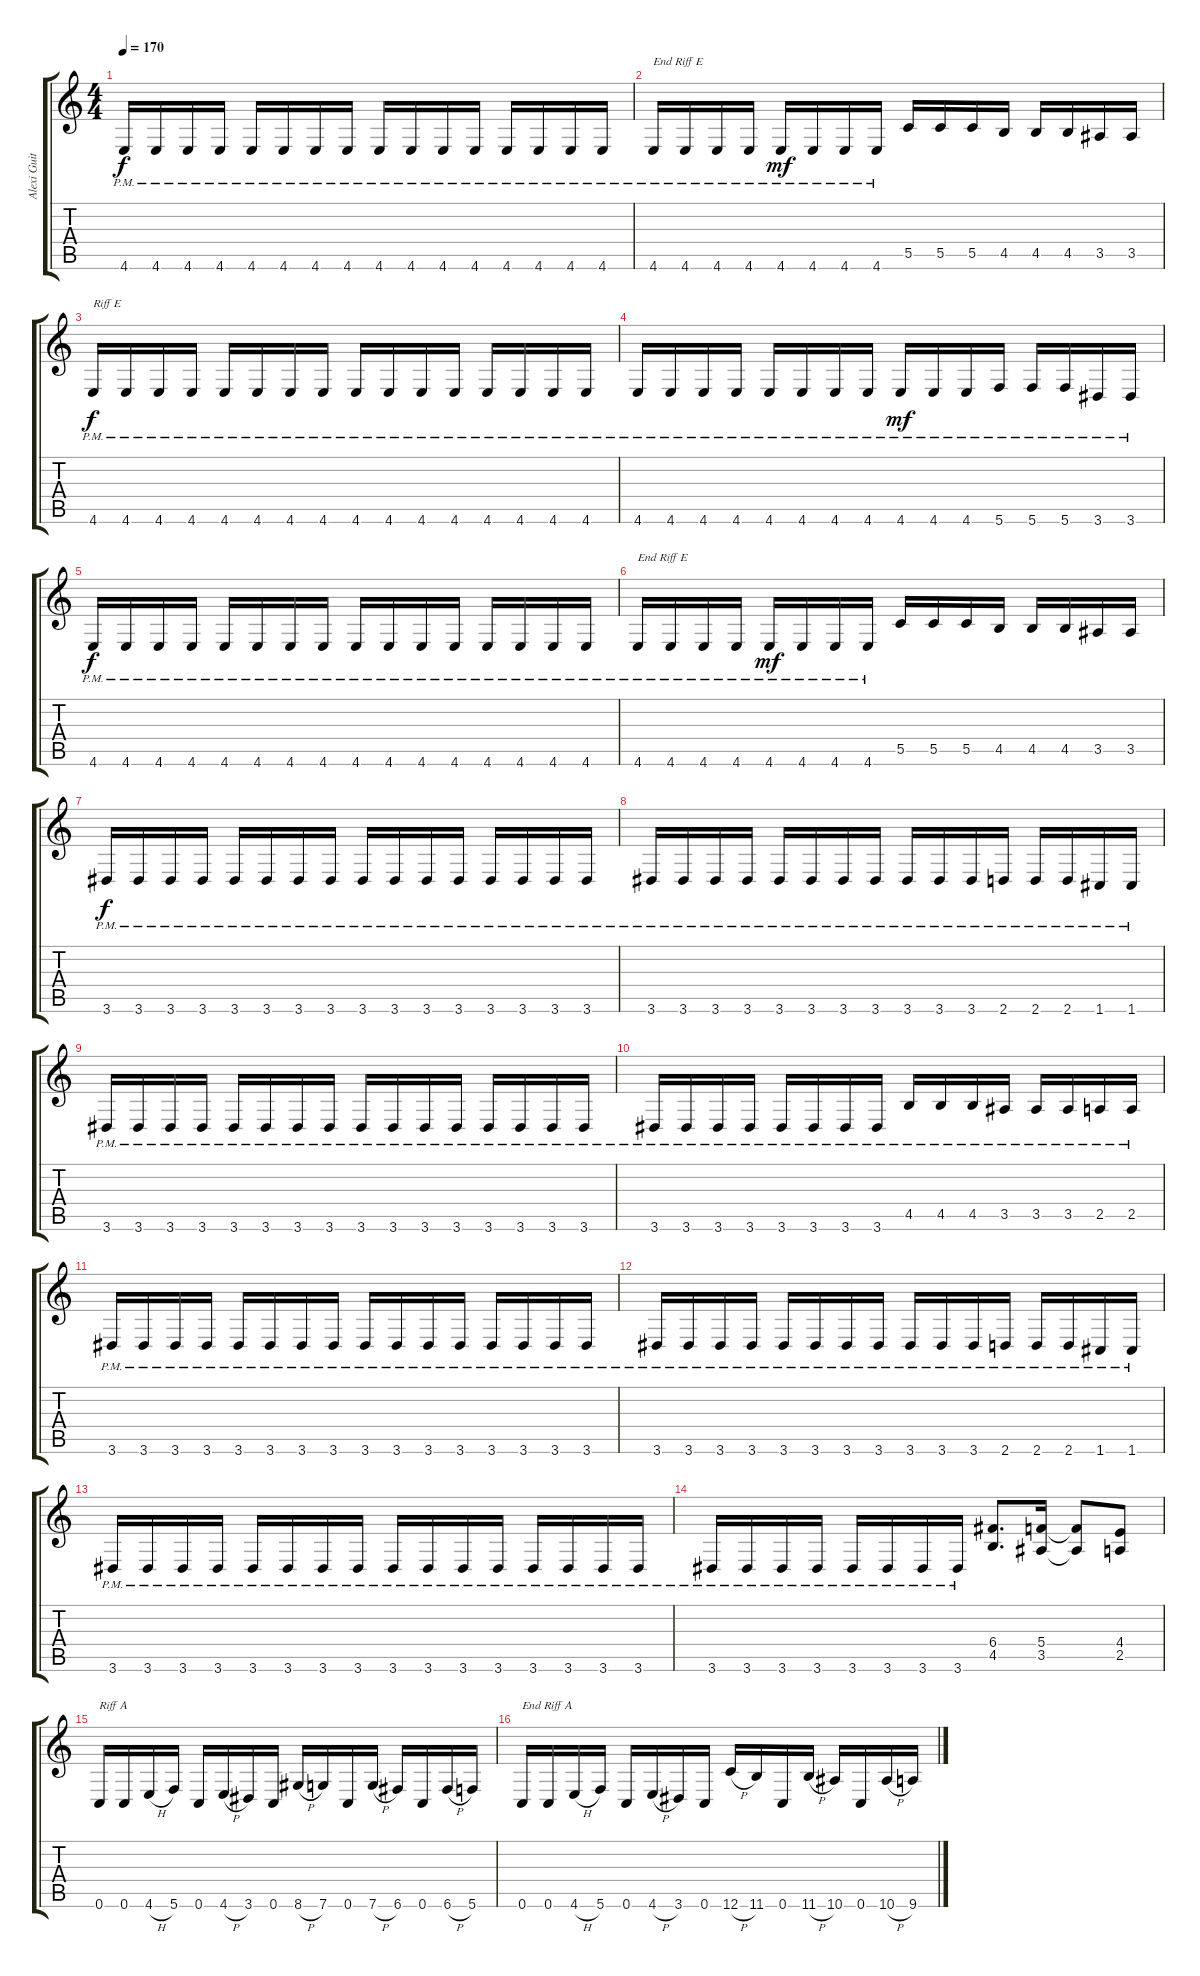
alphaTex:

\track ("Alexi Guitar 1" "Alexi Guit") {instrument distortionguitar}
\staff {score tabs}
\tuning (D4 A3 F3 C3 G2 C2) {hide}
\ts (4 4)
\tempo 170
\clef g2
\ks c
4.6{pm}.16{dy f} 4.6{pm}.16 4.6{pm}.16 4.6{pm}.16 4.6{pm}.16 4.6{pm}.16 4.6{pm}.16 4.6{pm}.16 4.6{pm}.16 4.6{pm}.16 4.6{pm}.16 4.6{pm}.16 4.6{pm}.16 4.6{pm}.16 4.6{pm}.16 4.6{pm}.16 |
4.6{pm}.16{txt "End Riff E"} 4.6{pm}.16 4.6{pm}.16 4.6{pm}.16 4.6{pm}.16{dy mf} 4.6{pm}.16 4.6{pm}.16 4.6{pm}.16 5.5.16 5.5.16 5.5.16 4.5.16 4.5.16 4.5.16 3.5.16 3.5.16 |
4.6{pm}.16{txt "Riff E" dy f} 4.6{pm}.16 4.6{pm}.16 4.6{pm}.16 4.6{pm}.16 4.6{pm}.16 4.6{pm}.16 4.6{pm}.16 4.6{pm}.16 4.6{pm}.16 4.6{pm}.16 4.6{pm}.16 4.6{pm}.16 4.6{pm}.16 4.6{pm}.16 4.6{pm}.16 |
4.6{pm}.16 4.6{pm}.16 4.6{pm}.16 4.6{pm}.16 4.6{pm}.16 4.6{pm}.16 4.6{pm}.16 4.6{pm}.16 4.6{pm}.16{dy mf} 4.6{pm}.16 4.6{pm}.16 5.6{pm}.16 5.6{pm}.16 5.6{pm}.16 3.6{pm}.16 3.6{pm}.16 |
4.6{pm}.16{dy f} 4.6{pm}.16 4.6{pm}.16 4.6{pm}.16 4.6{pm}.16 4.6{pm}.16 4.6{pm}.16 4.6{pm}.16 4.6{pm}.16 4.6{pm}.16 4.6{pm}.16 4.6{pm}.16 4.6{pm}.16 4.6{pm}.16 4.6{pm}.16 4.6{pm}.16 |
4.6{pm}.16{txt "End Riff E"} 4.6{pm}.16 4.6{pm}.16 4.6{pm}.16 4.6{pm}.16{dy mf} 4.6{pm}.16 4.6{pm}.16 4.6{pm}.16 5.5.16 5.5.16 5.5.16 4.5.16 4.5.16 4.5.16 3.5.16 3.5.16 |
3.6{pm}.16{dy f} 3.6{pm}.16 3.6{pm}.16 3.6{pm}.16 3.6{pm}.16 3.6{pm}.16 3.6{pm}.16 3.6{pm}.16 3.6{pm}.16 3.6{pm}.16 3.6{pm}.16 3.6{pm}.16 3.6{pm}.16 3.6{pm}.16 3.6{pm}.16 3.6{pm}.16 |
3.6{pm}.16 3.6{pm}.16 3.6{pm}.16 3.6{pm}.16 3.6{pm}.16 3.6{pm}.16 3.6{pm}.16 3.6{pm}.16 3.6{pm}.16 3.6{pm}.16 3.6{pm}.16 2.6{pm}.16 2.6{pm}.16 2.6{pm}.16 1.6{pm}.16 1.6{pm}.16 |
3.6{pm}.16 3.6{pm}.16 3.6{pm}.16 3.6{pm}.16 3.6{pm}.16 3.6{pm}.16 3.6{pm}.16 3.6{pm}.16 3.6{pm}.16 3.6{pm}.16 3.6{pm}.16 3.6{pm}.16 3.6{pm}.16 3.6{pm}.16 3.6{pm}.16 3.6{pm}.16 |
3.6{pm}.16 3.6{pm}.16 3.6{pm}.16 3.6{pm}.16 3.6{pm}.16 3.6{pm}.16 3.6{pm}.16 3.6{pm}.16 4.5{pm}.16 4.5{pm}.16 4.5{pm}.16 3.5{pm}.16 3.5{pm}.16 3.5{pm}.16 2.5{pm}.16 2.5{pm}.16 |
3.6{pm}.16 3.6{pm}.16 3.6{pm}.16 3.6{pm}.16 3.6{pm}.16 3.6{pm}.16 3.6{pm}.16 3.6{pm}.16 3.6{pm}.16 3.6{pm}.16 3.6{pm}.16 3.6{pm}.16 3.6{pm}.16 3.6{pm}.16 3.6{pm}.16 3.6{pm}.16 |
3.6{pm}.16 3.6{pm}.16 3.6{pm}.16 3.6{pm}.16 3.6{pm}.16 3.6{pm}.16 3.6{pm}.16 3.6{pm}.16 3.6{pm}.16 3.6{pm}.16 3.6{pm}.16 2.6{pm}.16 2.6{pm}.16 2.6{pm}.16 1.6{pm}.16 1.6{pm}.16 |
3.6{pm}.16 3.6{pm}.16 3.6{pm}.16 3.6{pm}.16 3.6{pm}.16 3.6{pm}.16 3.6{pm}.16 3.6{pm}.16 3.6{pm}.16 3.6{pm}.16 3.6{pm}.16 3.6{pm}.16 3.6{pm}.16 3.6{pm}.16 3.6{pm}.16 3.6{pm}.16 |
3.6{pm}.16 3.6{pm}.16 3.6{pm}.16 3.6{pm}.16 3.6{pm}.16 3.6{pm}.16 3.6{pm}.16 3.6{pm}.16 (6.4 4.5).8{d} (5.4 3.5).16 (5.4{t} 3.5{t}).8 (4.4 2.5).8 |
0.6.16{txt "Riff A"} 0.6.16 4.6{h}.16 5.6.16 0.6.16 4.6{h}.16 3.6.16 0.6.16 8.6{h}.16 7.6.16 0.6.16 7.6{h}.16 6.6.16 0.6.16 6.6{h}.16 5.6.16 |
0.6.16{txt "End Riff A"} 0.6.16 4.6{h}.16 5.6.16 0.6.16 4.6{h}.16 3.6.16 0.6.16 12.6{h}.16 11.6.16 0.6.16 11.6{h}.16 10.6.16 0.6.16 10.6{h}.16 9.6.16
